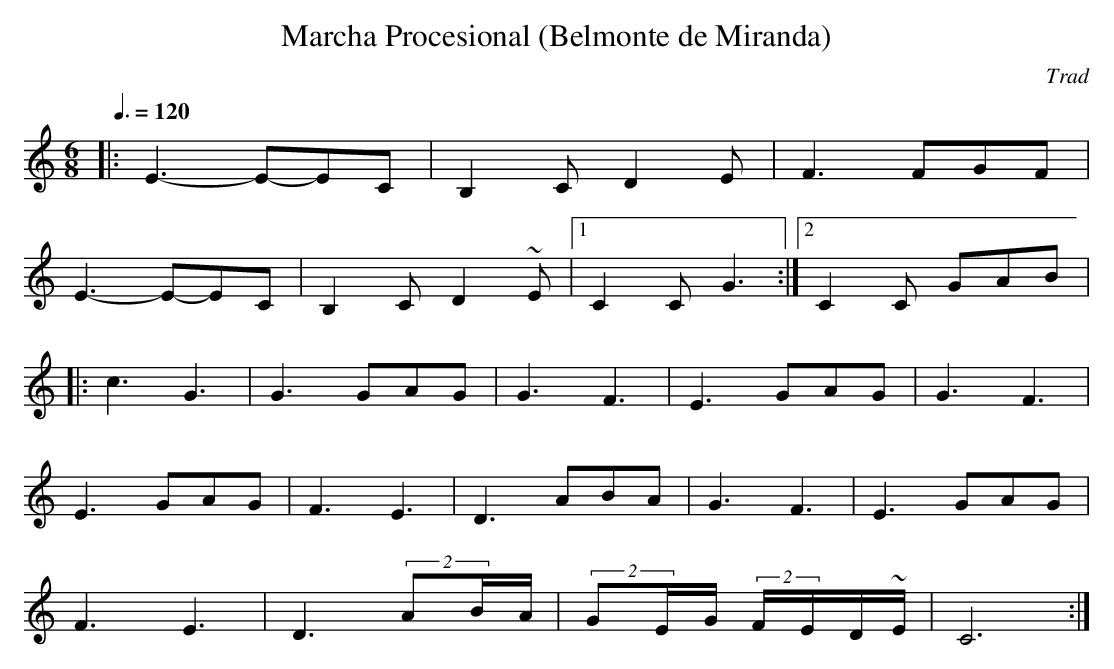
X:1
T:Marcha Procesional (Belmonte de Miranda)
C:Trad
M:6/8
L:1/8
Q:3/8=120
K:C
|:E3 -E-EC|B,2 C D2 E|F3 FGF|
E3 -E-EC|B,2 C D2 ~E|[1 C2 C G3:|[2 C2 C GAB|
|:c3 G3|G3 GAG|G3 F3|E3 GAG|G3 F3|
E3 GAG|F3 E3|D3 ABA|G3 F3|E3 GAG|
F3 E3|D3 (2AB/2A/2|(2GE/2G/2 (2F/2E/2D/2~E/2|C6:|
